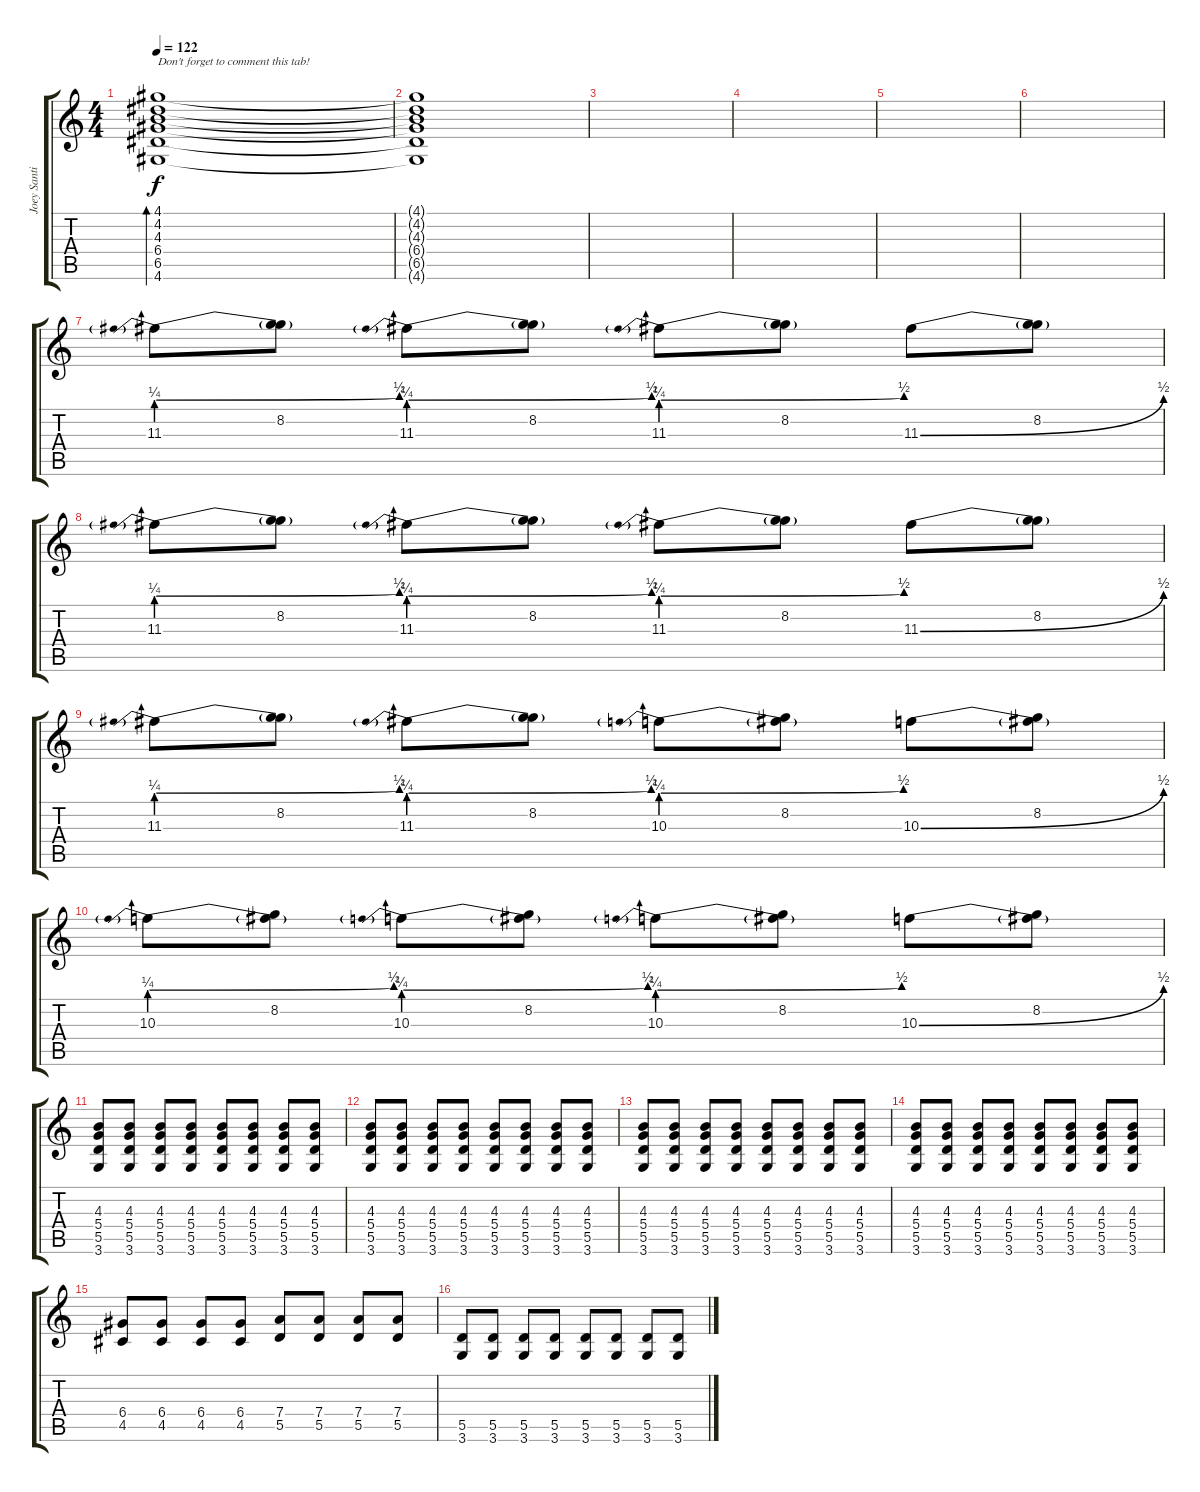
\track ("Joey Santiago" "Joey Santi") {instrument overdrivenguitar}
\staff {score tabs}
\tuning (E4 B3 G3 D3 A2 E2) {hide}
\ts (4 4)
\tempo 122
\clef g2
\ks c
(4.1 4.2 4.3 6.4 6.5 4.6).1{bd 240 txt "Don't forget to comment this tab!" dy f volume 0 instrument overdrivenguitar} |
(4.1{t} 4.2{t} 4.3{t} 6.4{t} 6.5{t} 4.6{t}).1 |
|
|
|
|
11.3{be (prebendbend 0 1 60 2)}.8 (8.2 11.3{t}).8 11.3{be (prebendbend 0 1 60 2)}.8 (8.2 11.3{t}).8 11.3{be (prebendbend 0 1 60 2)}.8 (8.2 11.3{t}).8 11.3{be (bend 0 0 60 2)}.8 (8.2 11.3{t}).8 |
11.3{be (prebendbend 0 1 60 2)}.8 (8.2 11.3{t}).8 11.3{be (prebendbend 0 1 60 2)}.8 (8.2 11.3{t}).8 11.3{be (prebendbend 0 1 60 2)}.8 (8.2 11.3{t}).8 11.3{be (bend 0 0 60 2)}.8 (8.2 11.3{t}).8 |
11.3{be (prebendbend 0 1 60 2)}.8 (8.2 11.3{t}).8 11.3{be (prebendbend 0 1 60 2)}.8 (8.2 11.3{t}).8 10.3{be (prebendbend 0 1 60 2)}.8 (8.2 10.3{t}).8 10.3{be (bend 0 0 60 2)}.8 (8.2 10.3{t}).8 |
10.3{be (prebendbend 0 1 60 2)}.8 (8.2 10.3{t}).8 10.3{be (prebendbend 0 1 60 2)}.8 (8.2 10.3{t}).8 10.3{be (prebendbend 0 1 60 2)}.8 (8.2 10.3{t}).8 10.3{be (bend 0 0 60 2)}.8 (8.2 10.3{t}).8 |
(4.3 5.4 5.5 3.6).8 (4.3 5.4 5.5 3.6).8 (4.3 5.4 5.5 3.6).8 (4.3 5.4 5.5 3.6).8 (4.3 5.4 5.5 3.6).8 (4.3 5.4 5.5 3.6).8 (4.3 5.4 5.5 3.6).8 (4.3 5.4 5.5 3.6).8 |
(4.3 5.4 5.5 3.6).8 (4.3 5.4 5.5 3.6).8 (4.3 5.4 5.5 3.6).8 (4.3 5.4 5.5 3.6).8 (4.3 5.4 5.5 3.6).8 (4.3 5.4 5.5 3.6).8 (4.3 5.4 5.5 3.6).8 (4.3 5.4 5.5 3.6).8 |
(4.3 5.4 5.5 3.6).8 (4.3 5.4 5.5 3.6).8 (4.3 5.4 5.5 3.6).8 (4.3 5.4 5.5 3.6).8 (4.3 5.4 5.5 3.6).8 (4.3 5.4 5.5 3.6).8 (4.3 5.4 5.5 3.6).8 (4.3 5.4 5.5 3.6).8 |
(4.3 5.4 5.5 3.6).8 (4.3 5.4 5.5 3.6).8 (4.3 5.4 5.5 3.6).8 (4.3 5.4 5.5 3.6).8 (4.3 5.4 5.5 3.6).8 (4.3 5.4 5.5 3.6).8 (4.3 5.4 5.5 3.6).8 (4.3 5.4 5.5 3.6).8 |
(6.4 4.5).8 (6.4 4.5).8 (6.4 4.5).8 (6.4 4.5).8 (7.4 5.5).8 (7.4 5.5).8 (7.4 5.5).8 (7.4 5.5).8 |
(5.5 3.6).8 (5.5 3.6).8 (5.5 3.6).8 (5.5 3.6).8 (5.5 3.6).8 (5.5 3.6).8 (5.5 3.6).8 (5.5 3.6).8
